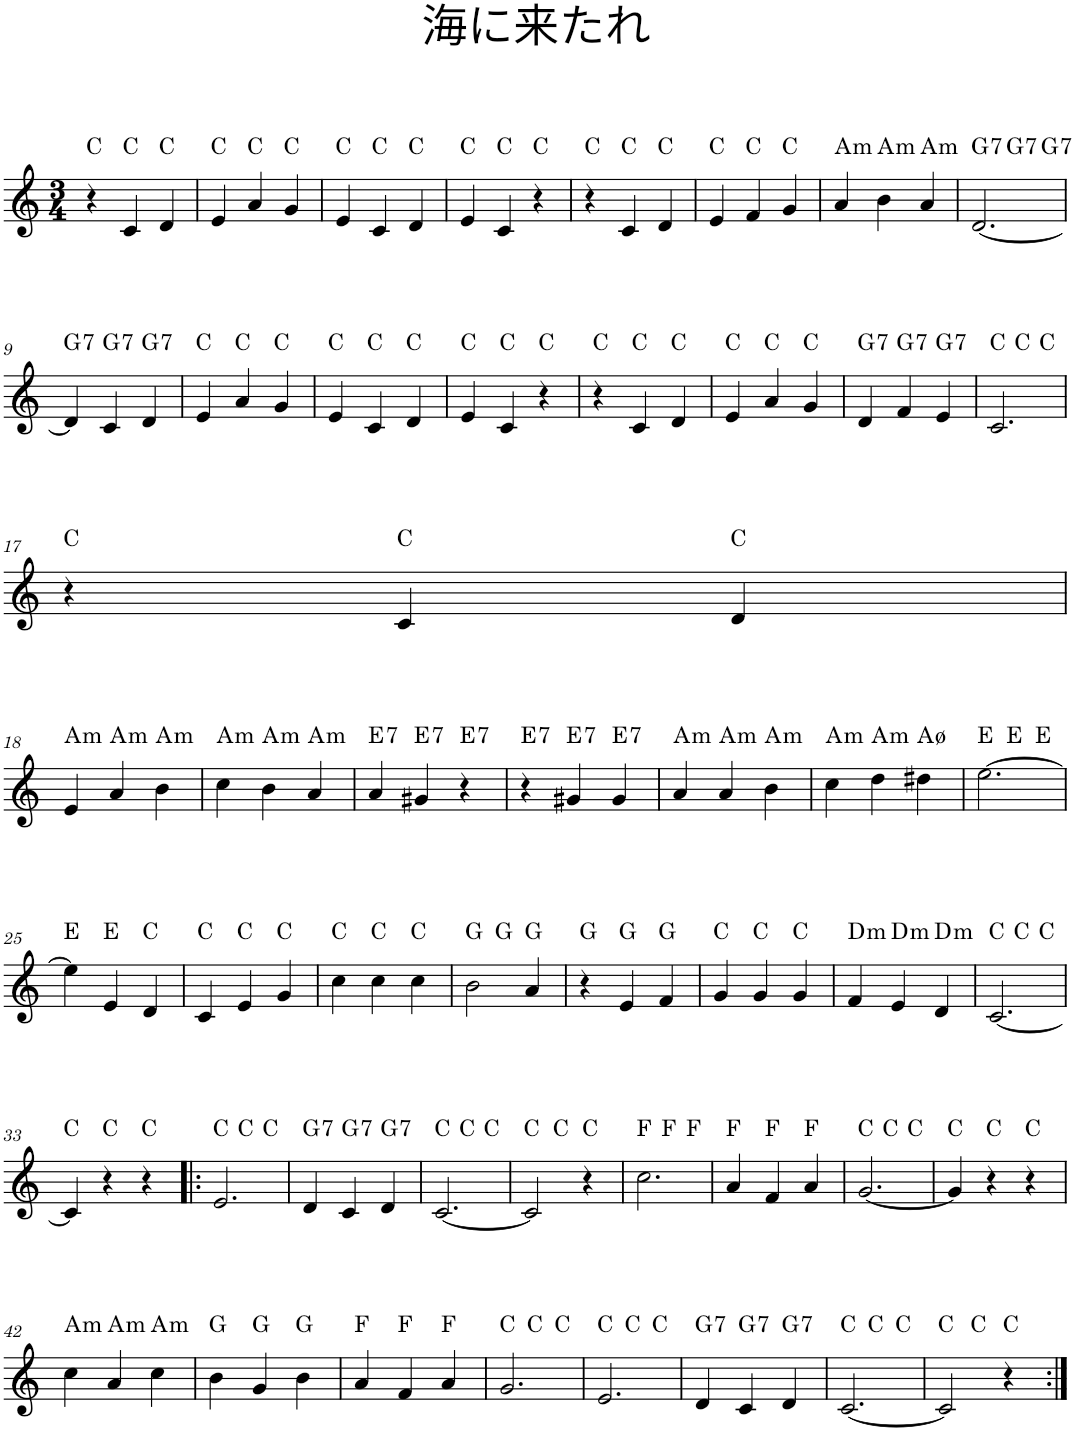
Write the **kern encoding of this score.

**kern	**harte
*part1	*part1
*staff1	*
*I"Piano	*
*I'Pno.	*
*clefG2	*
*k[]	*
*M3/4	*
=1	=1
4r	C:maj
4c/	C:maj
4d/	C:maj
=2	=2
4e/	C:maj
4a/	C:maj
4g/	C:maj
=3	=3
4e/	C:maj
4c/	C:maj
4d/	C:maj
=4	=4
4e/	C:maj
4c/	C:maj
4r	C:maj
=5	=5
4r	C:maj
4c/	C:maj
4d/	C:maj
=6	=6
4e/	C:maj
4f/	C:maj
4g/	C:maj
=7	=7
!	!LO:H:kt=m
4a/	A:min
!	!LO:H:kt=m
4b\	A:min
!	!LO:H:kt=m
4a/	A:min
=8	=8
!	!LO:H:kt=7
*^	*
*	*^	*
[2.d/	4ryy	2ryy	G:7
!	!	!	!LO:H:kt=7
.	2ryy	.	G:7
!	!	!	!LO:H:kt=7
.	.	4ryy	G:7
!!LO:LB:g=z	!!	!!
=9	=9	=9	=9
!	!	!	!LO:H:kt=7
*v	*v	*v	*
4d/]	G:7
!	!LO:H:kt=7
4c/	G:7
!	!LO:H:kt=7
4d/	G:7
=10	=10
4e/	C:maj
4a/	C:maj
4g/	C:maj
=11	=11
4e/	C:maj
4c/	C:maj
4d/	C:maj
=12	=12
4e/	C:maj
4c/	C:maj
4r	C:maj
=13	=13
4r	C:maj
4c/	C:maj
4d/	C:maj
=14	=14
4e/	C:maj
4a/	C:maj
4g/	C:maj
=15	=15
!	!LO:H:kt=7
4d/	G:7
!	!LO:H:kt=7
4f/	G:7
!	!LO:H:kt=7
4e/	G:7
=16	=16
*^	*
*	*^	*
2.c/	4ryy	2ryy	C:maj
.	2ryy	.	C:maj
.	.	4ryy	C:maj
*v	*v	*v	*
!!LO:LB:g=z
=17	=17
4r	C:maj
4c/	C:maj
4d/	C:maj
!!LO:LB:g=z
=18	=18
!	!LO:H:kt=m
4e/	A:min
!	!LO:H:kt=m
4a/	A:min
!	!LO:H:kt=m
4b\	A:min
=19	=19
!	!LO:H:kt=m
4cc\	A:min
!	!LO:H:kt=m
4b\	A:min
!	!LO:H:kt=m
4a/	A:min
=20	=20
!	!LO:H:kt=7
4a/	E:7
!	!LO:H:kt=7
4g#X/	E:7
!	!LO:H:kt=7
4r	E:7
=21	=21
!	!LO:H:kt=7
4r	E:7
!	!LO:H:kt=7
4g#X/	E:7
!	!LO:H:kt=7
4g#/	E:7
=22	=22
!	!LO:H:kt=m
4a/	A:min
!	!LO:H:kt=m
4a/	A:min
!	!LO:H:kt=m
4b\	A:min
=23	=23
!	!LO:H:kt=m
4cc\	A:min
!	!LO:H:kt=m
4dd\	A:min
4dd#X\	A:hdim7
=24	=24
*^	*
*	*^	*
[2.ee\	4ryy	2ryy	E:maj
.	2ryy	.	E:maj
.	.	4ryy	E:maj
*v	*v	*v	*
!!LO:LB:g=z
=25	=25
4ee\]	E:maj
4e/	E:maj
4d/	C:maj
=26	=26
4c/	C:maj
4e/	C:maj
4g/	C:maj
=27	=27
4cc\	C:maj
4cc\	C:maj
4cc\	C:maj
=28	=28
*^	*
2b\	4ryy	G:maj
.	2ryy	G:maj
4a/	.	G:maj
*v	*v	*
=29	=29
4r	G:maj
4e/	G:maj
4f/	G:maj
=30	=30
4g/	C:maj
4g/	C:maj
4g/	C:maj
=31	=31
!	!LO:H:kt=m
4f/	D:min
!	!LO:H:kt=m
4e/	D:min
!	!LO:H:kt=m
4d/	D:min
=32	=32
*^	*
*	*^	*
[2.c/	4ryy	2ryy	C:maj
.	2ryy	.	C:maj
.	.	4ryy	C:maj
*v	*v	*v	*
!!LO:LB:g=z
=33	=33
4c/]	C:maj
4r	C:maj
4r	C:maj
=34!|:	=34!|:
*^	*
*	*^	*
2.e/	4ryy	2ryy	C:maj
.	2ryy	.	C:maj
.	.	4ryy	C:maj
=35	=35	=35	=35
!	!	!	!LO:H:kt=7
*v	*v	*v	*
4d/	G:7
!	!LO:H:kt=7
4c/	G:7
!	!LO:H:kt=7
4d/	G:7
=36	=36
*^	*
*	*^	*
[<2.c/	4ryy	2ryy	C:maj
.	2ryy	.	C:maj
.	.	4ryy	C:maj
*	*v	*v	*
=37	=37	=37
2c/]	4ryy	C:maj
.	2ryy	C:maj
4r	.	C:maj
=38	=38	=38
*	*^	*
2.cc\	4ryy	2ryy	F:maj
.	2ryy	.	F:maj
.	.	4ryy	F:maj
*v	*v	*v	*
=39	=39
4a/	F:maj
4f/	F:maj
4a/	F:maj
=40	=40
*^	*
*	*^	*
[<2.g/	4ryy	2ryy	C:maj
.	2ryy	.	C:maj
.	.	4ryy	C:maj
*v	*v	*v	*
=41	=41
4g/]	C:maj
4r	C:maj
4r	C:maj
!!LO:LB:g=z
=42	=42
!	!LO:H:kt=m
4cc\	A:min
!	!LO:H:kt=m
4a/	A:min
!	!LO:H:kt=m
4cc\	A:min
=43	=43
4b\	G:maj
4g/	G:maj
4b\	G:maj
=44	=44
4a/	F:maj
4f/	F:maj
4a/	F:maj
=45	=45
*^	*
*	*^	*
2.g/	4ryy	2ryy	C:maj
.	2ryy	.	C:maj
.	.	4ryy	C:maj
=46	=46	=46	=46
2.e/	4ryy	2ryy	C:maj
.	2ryy	.	C:maj
.	.	4ryy	C:maj
=47	=47	=47	=47
!	!	!	!LO:H:kt=7
*v	*v	*v	*
4d/	G:7
!	!LO:H:kt=7
4c/	G:7
!	!LO:H:kt=7
4d/	G:7
=48	=48
*^	*
*	*^	*
[<2.c/	4ryy	2ryy	C:maj
.	2ryy	.	C:maj
.	.	4ryy	C:maj
*	*v	*v	*
=49	=49	=49
2c/]	4ryy	C:maj
.	2ryy	C:maj
4r	.	C:maj
*v	*v	*
=:|!	=:|!
*-	*-
